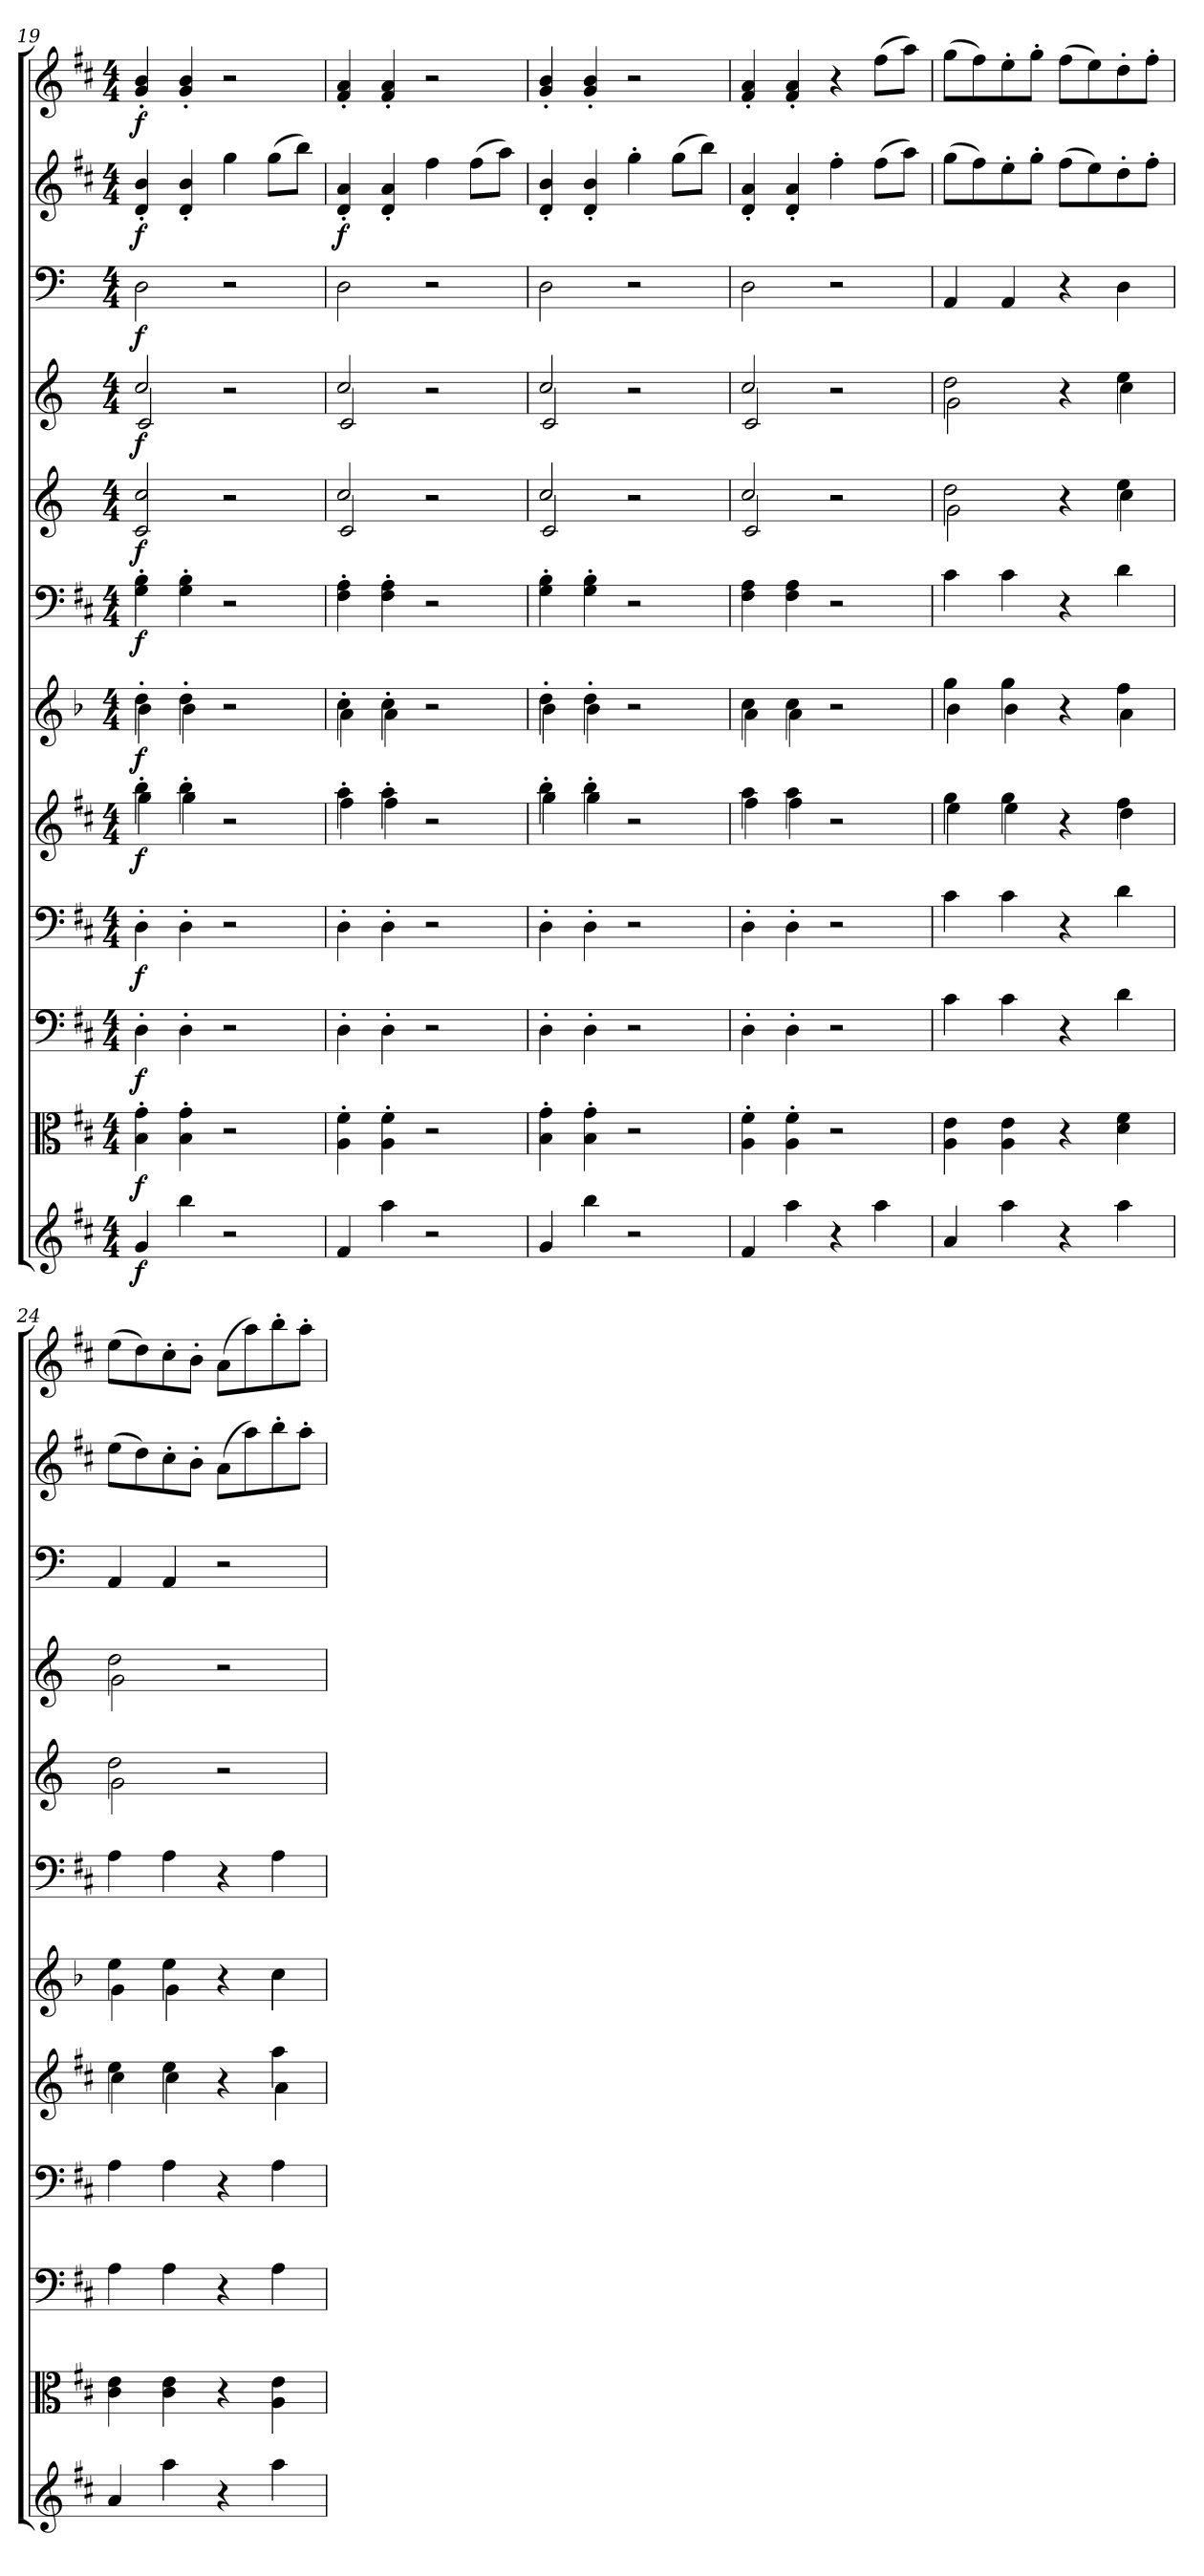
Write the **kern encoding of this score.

**kern	**dynam	**kern	**dynam	**kern	**dynam	**kern	**dynam	**kern	**dynam	**kern	**dynam	**kern	**dynam	**kern	**dynam	**kern	**dynam	**kern	**dynam	**kern	**dynam	**kern	**dynam
*part12	*part12	*part11	*part11	*part10	*part10	*part9	*part9	*part8	*part8	*part7	*part7	*part6	*part6	*part5	*part5	*part4	*part4	*part3	*part3	*part2	*part2	*part1	*part1
*staff12	*staff12	*staff11	*staff11	*staff10	*staff10	*staff9	*staff9	*staff8	*staff8	*staff7	*staff7	*staff6	*staff6	*staff5	*staff5	*staff4	*staff4	*staff3	*staff3	*staff2	*staff2	*staff1	*staff1
*clefG2	*	*clefC3	*	*clefF4	*	*clefF4	*	*clefG2	*	*clefG2	*	*clefF4	*	*clefG2	*	*clefG2	*	*clefF4	*	*clefG2	*	*clefG2	*
*k[f#c#]	*	*k[f#c#]	*	*k[f#c#]	*	*k[f#c#]	*	*k[f#c#]	*	*k[b-]	*	*k[f#c#]	*	*k[]	*	*k[]	*	*k[]	*	*k[f#c#]	*	*k[f#c#]	*
*D:	*	*D:	*	*D:	*	*D:	*	*D:	*	*	*	*D:	*	*	*	*	*	*	*	*D:	*	*D:	*
*M4/4	*	*M4/4	*	*M4/4	*	*M4/4	*	*M4/4	*	*M4/4	*	*M4/4	*	*M4/4	*	*M4/4	*	*M4/4	*	*M4/4	*	*M4/4	*
=19	=19	=19	=19	=19	=19	=19	=19	=19	=19	=19	=19	=19	=19	=19	=19	=19	=19	=19	=19	=19	=19	=19	=19
*	*	*	*	*	*	*	*	*^	*	*^	*	*	*	*	*	*^	*	*	*	*	*	*	*
4g/	f	4B'\ 4g'\	f	4D'\	f	4D'\	f	4bb'\	4gg\	f	4dd'\	4b-\	f	4G'\ 4B'\	f	2c/ 2cc/	f	2cc/	2c/	f	2D\	f	4d'/ 4b'/	f	4g'/ 4b'/	f
4bb\	.	4B'\ 4g'\	.	4D'\	.	4D'\	.	4bb'\	4gg\	.	4dd'\	4b-\	.	4G'\ 4B'\	.	.	.	.	.	.	.	.	4d'/ 4b'/	.	4g'/ 4b'/	.
2r	.	2r	.	2r	.	2r	.	2r	2ryy	.	2r	2ryy	.	2r	.	2r	.	2r	2ryy	.	2r	.	4gg\	.	2r	.
.	.	.	.	.	.	.	.	.	.	.	.	.	.	.	.	.	.	.	.	.	.	.	(8gg\L	.	.	.
.	.	.	.	.	.	.	.	.	.	.	.	.	.	.	.	.	.	.	.	.	.	.	8bb\J)	.	.	.
=20	=20	=20	=20	=20	=20	=20	=20	=20	=20	=20	=20	=20	=20	=20	=20	=20	=20	=20	=20	=20	=20	=20	=20	=20	=20	=20
*	*	*	*	*	*	*	*	*	*	*	*	*	*	*	*	*^	*	*	*	*	*	*	*	*	*	*
4f#/	.	4A'\ 4f#'\	.	4D'\	.	4D'\	.	4aa'\	4ff#\	.	4cc'\	4a\	.	4F#'\ 4A'\	.	2cc/	2c/	.	2cc/	2c/	.	2D\	.	4d'/ 4a'/	f	4f#'/ 4a'/	.
4aa\	.	4A'\ 4f#'\	.	4D'\	.	4D'\	.	4aa'\	4ff#\	.	4cc'\	4a\	.	4F#'\ 4A'\	.	.	.	.	.	.	.	.	.	4d'/ 4a'/	.	4f#'/ 4a'/	.
2r	.	2r	.	2r	.	2r	.	2r	2ryy	.	2r	2ryy	.	2r	.	2r	2ryy	.	2r	2ryy	.	2r	.	4ff#\	.	2r	.
.	.	.	.	.	.	.	.	.	.	.	.	.	.	.	.	.	.	.	.	.	.	.	.	(8ff#\L	.	.	.
.	.	.	.	.	.	.	.	.	.	.	.	.	.	.	.	.	.	.	.	.	.	.	.	8aa\J)	.	.	.
=21	=21	=21	=21	=21	=21	=21	=21	=21	=21	=21	=21	=21	=21	=21	=21	=21	=21	=21	=21	=21	=21	=21	=21	=21	=21	=21	=21
4g/	.	4B'\ 4g'\	.	4D'\	.	4D'\	.	4bb'\	4gg\	.	4dd'\	4b-\	.	4G'\ 4B'\	.	2cc/	2c/	.	2cc/	2c/	.	2D\	.	4d'/ 4b'/	.	4g'/ 4b'/	.
4bb\	.	4B'\ 4g'\	.	4D'\	.	4D'\	.	4bb'\	4gg\	.	4dd'\	4b-\	.	4G'\ 4B'\	.	.	.	.	.	.	.	.	.	4d'/ 4b'/	.	4g'/ 4b'/	.
2r	.	2r	.	2r	.	2r	.	2r	2ryy	.	2r	2ryy	.	2r	.	2r	2ryy	.	2r	2ryy	.	2r	.	4gg'\	.	2r	.
.	.	.	.	.	.	.	.	.	.	.	.	.	.	.	.	.	.	.	.	.	.	.	.	(8gg\L	.	.	.
.	.	.	.	.	.	.	.	.	.	.	.	.	.	.	.	.	.	.	.	.	.	.	.	8bb\J)	.	.	.
=22	=22	=22	=22	=22	=22	=22	=22	=22	=22	=22	=22	=22	=22	=22	=22	=22	=22	=22	=22	=22	=22	=22	=22	=22	=22	=22	=22
4f#/	.	4A'\ 4f#'\	.	4D'\	.	4D'\	.	4aa\	4ff#\	.	4cc\	4a\	.	4F#\ 4A\	.	2cc/	2c/	.	2cc/	2c/	.	2D\	.	4d'/ 4a'/	.	4f#'/ 4a'/	.
4aa\	.	4A'\ 4f#'\	.	4D'\	.	4D'\	.	4aa\	4ff#\	.	4cc\	4a\	.	4F#\ 4A\	.	.	.	.	.	.	.	.	.	4d'/ 4a'/	.	4f#'/ 4a'/	.
4r	.	2r	.	2r	.	2r	.	2r	2ryy	.	2r	2ryy	.	2r	.	2r	2ryy	.	2r	2ryy	.	2r	.	4ff#'\	.	4r	.
4aa\	.	.	.	.	.	.	.	.	.	.	.	.	.	.	.	.	.	.	.	.	.	.	.	(8ff#\L	.	(8ff#\L	.
.	.	.	.	.	.	.	.	.	.	.	.	.	.	.	.	.	.	.	.	.	.	.	.	8aa\J)	.	8aa\J)	.
=23	=23	=23	=23	=23	=23	=23	=23	=23	=23	=23	=23	=23	=23	=23	=23	=23	=23	=23	=23	=23	=23	=23	=23	=23	=23	=23	=23
4a/	.	4A\ 4e\	.	4c#\	.	4c#\	.	4gg\	4ee\	.	4gg\	4b-\	.	4c#\	.	2dd\	2g\	.	2dd\	2g\	.	4AA/	.	(8gg\L	.	(8gg\L	.
.	.	.	.	.	.	.	.	.	.	.	.	.	.	.	.	.	.	.	.	.	.	.	.	8ff#\)	.	8ff#\)	.
4aa\	.	4A\ 4e\	.	4c#\	.	4c#\	.	4gg\	4ee\	.	4gg\	4b-\	.	4c#\	.	.	.	.	.	.	.	4AA/	.	8ee'\	.	8ee'\	.
.	.	.	.	.	.	.	.	.	.	.	.	.	.	.	.	.	.	.	.	.	.	.	.	8gg'\J	.	8gg'\J	.
4r	.	4r	.	4r	.	4r	.	4r	4ryy	.	4r	4ryy	.	4r	.	4r	4ryy	.	4r	4ryy	.	4r	.	(8ff#\L	.	(8ff#\L	.
.	.	.	.	.	.	.	.	.	.	.	.	.	.	.	.	.	.	.	.	.	.	.	.	8ee\)	.	8ee\)	.
4aa\	.	4d\ 4f#\	.	4d\	.	4d\	.	4ff#\	4dd\	.	4ff\	4a\	.	4d\	.	4ee\	4cc\	.	4ee\	4cc\	.	4D\	.	8dd'\	.	8dd'\	.
.	.	.	.	.	.	.	.	.	.	.	.	.	.	.	.	.	.	.	.	.	.	.	.	8ff#'\J	.	8ff#'\J	.
=24	=24	=24	=24	=24	=24	=24	=24	=24	=24	=24	=24	=24	=24	=24	=24	=24	=24	=24	=24	=24	=24	=24	=24	=24	=24	=24	=24
4a/	.	4c#\ 4e\	.	4A\	.	4A\	.	4ee\	4cc#\	.	4ee\	4g\	.	4A\	.	2dd\	2g\	.	2dd\	2g\	.	4AA/	.	(8ee\L	.	(8ee\L	.
.	.	.	.	.	.	.	.	.	.	.	.	.	.	.	.	.	.	.	.	.	.	.	.	8dd\)	.	8dd\)	.
4aa\	.	4c#\ 4e\	.	4A\	.	4A\	.	4ee\	4cc#\	.	4ee\	4g\	.	4A\	.	.	.	.	.	.	.	4AA/	.	8cc#'\	.	8cc#'\	.
.	.	.	.	.	.	.	.	.	.	.	.	.	.	.	.	.	.	.	.	.	.	.	.	8b'\J	.	8b'\J	.
4r	.	4r	.	4r	.	4r	.	4r	4ryy	.	4r	4ryy	.	4r	.	2r	2ryy	.	2r	2ryy	.	2r	.	(8a\L	.	(8a\L	.
.	.	.	.	.	.	.	.	.	.	.	.	.	.	.	.	.	.	.	.	.	.	.	.	8aa\)	.	8aa\)	.
4aa\	.	4A\ 4e\	.	4A\	.	4A\	.	4aa\	4a\	.	4cc\	4cc\	.	4A\	.	.	.	.	.	.	.	.	.	8bb'\	.	8bb'\	.
.	.	.	.	.	.	.	.	.	.	.	.	.	.	.	.	.	.	.	.	.	.	.	.	8aa'\J	.	8aa'\J	.
*	*	*	*	*	*	*	*	*v	*v	*	*	*	*	*	*	*v	*v	*	*v	*v	*	*	*	*	*	*	*
*	*	*	*	*	*	*	*	*	*	*v	*v	*	*	*	*	*	*	*	*	*	*	*	*	*
=	=	=	=	=	=	=	=	=	=	=	=	=	=	=	=	=	=	=	=	=	=	=	=
*-	*-	*-	*-	*-	*-	*-	*-	*-	*-	*-	*-	*-	*-	*-	*-	*-	*-	*-	*-	*-	*-	*-	*-
